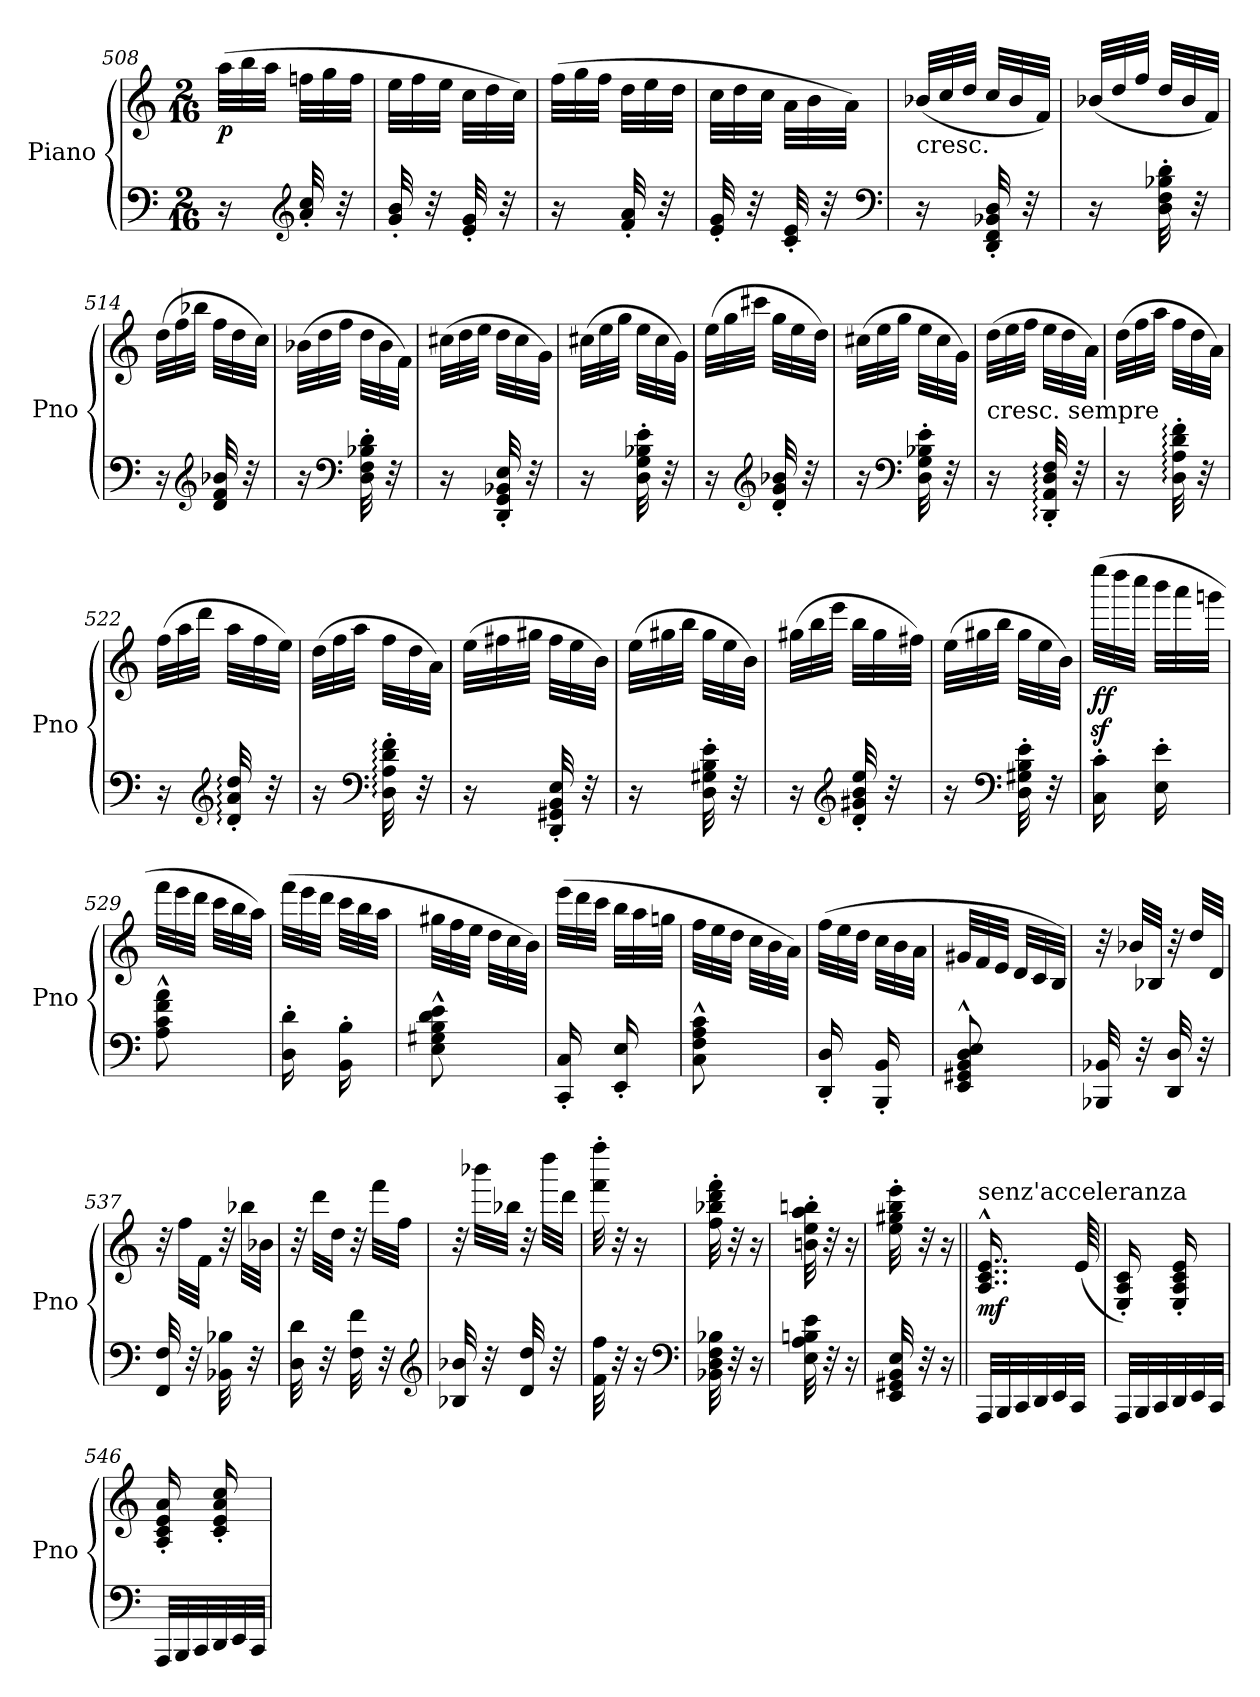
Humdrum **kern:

**kern	**kern	**dynam
*part1	*part1	*part1
*staff2	*staff1	*staff1/2
*I"Piano	*	*
*I'Pno	*	*
!!LO:PB:g=z
*clefF4	*clefG2	*
*k[]	*k[]	*
*C:	*C:	*
*M2/16	*M2/16	*
*	*Xtuplet	*
=508	=508	=508
!	!	!LO:DY:b
16r	(48aa\LLL	p
.	48bb\	.
.	48aa\JJJ	.
*clefG2	*	*
32a/' 32cc/'	48ffn\LLL	.
.	48gg\	.
32r	.	.
.	48ff\JJJ	.
=509	=509	=509
32g/' 32b/'	48ee\LLL	.
.	48ff\	.
32r	.	.
.	48ee\JJJ	.
32e/' 32g/'	48cc\LLL	.
.	48dd\	.
32r	.	.
.	48cc\JJJ)	.
=510	=510	=510
16r	(48ff\LLL	.
.	48gg\	.
.	48ff\JJJ	.
32f/' 32a/'	48dd\LLL	.
.	48ee\	.
32r	.	.
.	48dd\JJJ	.
=511	=511	=511
32e/' 32g/'	48cc\LLL	.
.	48dd\	.
32r	.	.
.	48cc\JJJ	.
32c/' 32e/'	48a\LLL	.
.	48b\	.
32r	.	.
.	48a\JJJ)	.
*clefF4	*	*
=512	=512	=512
!	!LO:TX:b:t=cresc.	!
16r	(48b-X/LLL	.
.	48cc/	.
.	48dd/JJJ	.
32DD/' 32FF/' 32BB-X/' 32D/'	48cc/LLL	.
.	48b-/	.
32r	.	.
.	48f/JJJ)	.
=513	=513	=513
16r	(48b-X/LLL	.
.	48dd/	.
.	48ff/JJJ	.
32D\' 32F\' 32B-X\' 32d\'	48dd/LLL	.
.	48b-/	.
32r	.	.
.	48f/JJJ)	.
=514	=514	=514
16r	(48dd\LLL	.
.	48ff\	.
.	48bb-X\JJJ	.
*clefG2	*	*
32d/ 32f/ 32b-X/	48ff\LLL	.
.	48dd\	.
32r	.	.
.	48cc\JJJ)	.
!!LO:PB:g=z
=515	=515	=515
16r	(48b-X\LLL	.
.	48dd\	.
.	48ff\JJJ	.
*clefF4	*	*
32D\' 32F\' 32B-X\' 32d\'	48dd\LLL	.
.	48b-\	.
32r	.	.
.	48f\JJJ)	.
=516	=516	=516
16r	(48cc#X\LLL	.
.	48dd\	.
.	48ee\JJJ	.
32DD/' 32GG/' 32BB-X/' 32E/'	48dd\LLL	.
.	48cc#\	.
32r	.	.
.	48g\JJJ)	.
=517	=517	=517
16r	(48cc#X\LLL	.
.	48ee\	.
.	48gg\JJJ	.
32D\' 32G\' 32B-X\' 32e\'	48ee\LLL	.
.	48cc#\	.
32r	.	.
.	48g\JJJ)	.
!!LO:PB:g=z
=518	=518	=518
16r	(48ee\LLL	.
.	48gg\	.
.	48ccc#X\JJJ	.
*clefG2	*	*
32d/' 32g/' 32b-X/'	48gg\LLL	.
.	48ee\	.
32r	.	.
.	48dd\JJJ)	.
=519	=519	=519
16r	(48cc#X\LLL	.
.	48ee\	.
.	48gg\JJJ	.
*clefF4	*	*
32D\' 32G\' 32B-X\' 32e\'	48ee\LLL	.
.	48cc#\	.
32r	.	.
.	48g\JJJ)	.
=520	=520	=520
!	!LO:TX:b:t=cresc. sempre	!
16r	(48dd\LLL	.
.	48ee\	.
.	48ff\JJJ	.
32DD/:' 32AA/:' 32D/:' 32F/:'	48ee\LLL	.
.	48dd\	.
32r	.	.
.	48a\JJJ)	.
=521	=521	=521
16r	(48dd\LLL	.
.	48ff\	.
.	48aa\JJJ	.
32D\:' 32A\:' 32d\:' 32f\:'	48ff\LLL	.
.	48dd\	.
32r	.	.
.	48a\JJJ)	.
!!LO:PB:g=z
=522	=522	=522
16r	(48ff\LLL	.
.	48aa\	.
.	48ddd\JJJ	.
*clefG2	*	*
32d/:' 32a/:' 32dd/:'	48aa\LLL	.
.	48ff\	.
32r	.	.
.	48ee\JJJ)	.
=523	=523	=523
16r	(48dd\LLL	.
.	48ff\	.
.	48aa\JJJ	.
*clefF4	*	*
32D\:' 32A\:' 32d\:' 32f\:'	48ff\LLL	.
.	48dd\	.
32r	.	.
.	48a\JJJ)	.
=524	=524	=524
16r	(48ee\LLL	.
.	48ff#X\	.
.	48gg#X\JJJ	.
32DD/' 32GG#X/' 32BB/' 32E/'	48ff#\LLL	.
.	48ee\	.
32r	.	.
.	48b\JJJ)	.
!!LO:PB:g=z
=525	=525	=525
16r	(48ee\LLL	.
.	48gg#X\	.
.	48bb\JJJ	.
32D\' 32G#X\' 32B\' 32e\'	48gg#\LLL	.
.	48ee\	.
32r	.	.
.	48b\JJJ)	.
=526	=526	=526
16r	(48gg#X\LLL	.
.	48bb\	.
.	48eee\JJJ	.
*clefG2	*	*
32d/' 32g#X/' 32b/' 32ee/'	48bb\LLL	.
.	48gg#\	.
32r	.	.
.	48ff#X\JJJ)	.
=527	=527	=527
16r	(48ee\LLL	.
.	48gg#X\	.
.	48bb\JJJ	.
*clefF4	*	*
32D\' 32G#X\' 32B\' 32e\'	48gg#\LLL	.
.	48ee\	.
32r	.	.
.	48b\JJJ)	.
!!LO:PB:g=z
=528	=528	=528
!	!	!LO:DY:b
16C\' 16c\'	(48eeeez>\LLL	ff
.	48dddd\	.
.	48cccc\JJJ	.
16E\' 16e\'	48bbb\LLL	.
.	48aaa\	.
.	48gggn\JJJ	.
=529	=529	=529
8A\^^ 8c\^^ 8f\^^ 8a\^^	48fff\LLL	.
.	48eee\	.
.	48ddd\JJJ	.
.	48ccc\LLL	.
.	48bb\	.
.	48aa\JJJ)	.
=530	=530	=530
16D\' 16d\'	(48fff\LLL	.
.	48eee\	.
.	48ddd\JJJ	.
16BB\' 16B\'	48ccc\LLL	.
.	48bb\	.
.	48aa\JJJ	.
!!LO:PB:g=z
=531	=531	=531
8E\^^ 8G#X\^^ 8B\^^ 8d\^^ 8e\^^	48gg#X\LLL	.
.	48ff\	.
.	48ee\JJJ	.
.	48dd\LLL	.
.	48cc\	.
.	48b\JJJ)	.
=532	=532	=532
16CC/' 16C/'	(48eee\LLL	.
.	48ddd\	.
.	48ccc\JJJ	.
16EE/' 16E/'	48bb\LLL	.
.	48aa\	.
.	48ggn\JJJ	.
=533	=533	=533
8C\^^ 8F\^^ 8A\^^ 8c\^^	48ff\LLL	.
.	48ee\	.
.	48dd\JJJ	.
.	48cc\LLL	.
.	48b\	.
.	48a\JJJ)	.
!!LO:PB:g=z
=534	=534	=534
16DD/' 16D/'	(48ff\LLL	.
.	48ee\	.
.	48dd\JJJ	.
16BBB/' 16BB/'	48cc\LLL	.
.	48b\	.
.	48a\JJJ	.
=535	=535	=535
8EE/^^ 8GG#X/^^ 8BB/^^ 8D/^^ 8E/^^	48g#X/LLL	.
.	48f/	.
.	48e/JJJ	.
.	48d/LLL	.
.	48c/	.
.	48B/JJJ)	.
=536	=536	=536
32BBB-X/ 32BB-X/	48r	.
.	48b-X/LLL	.
32r	.	.
.	48B-X/JJJ	.
32DD/ 32D/	48r	.
.	48dd/LLL	.
32r	.	.
.	48d/JJJ	.
!!LO:PB:g=z
=537	=537	=537
32FF/ 32F/	48r	.
.	48ff\LLL	.
32r	.	.
.	48f\JJJ	.
32BB-X\ 32B-X\	48r	.
.	48bb-X\LLL	.
32r	.	.
.	48b-X\JJJ	.
=538	=538	=538
32D\ 32d\	48r	.
.	48ddd\LLL	.
32r	.	.
.	48dd\JJJ	.
32F\ 32f\	48r	.
.	48fff\LLL	.
32r	.	.
.	48ff\JJJ	.
*clefG2	*	*
=539	=539	=539
32B-X/ 32b-X/	48r	.
.	48bbb-X\LLL	.
32r	.	.
.	48bb-X\JJJ	.
32d/ 32dd/	48r	.
.	48dddd\LLL	.
32r	.	.
.	48ddd\JJJ	.
!!LO:PB:g=z
=540	=540	=540
32f\ 32ff\	32fff\' 32ffff\'	.
32r	32r	.
16r	16r	.
*clefF4	*	*
=541	=541	=541
32BB-X\ 32D\ 32F\ 32B-X\	32ff\' 32bb-X\' 32ddd\' 32fff\'	.
32r	32r	.
16r	16r	.
=542	=542	=542
32E\ 32A\ 32Bn\ 32e\	32bn\' 32ee\' 32aa\' 32bbn\'	.
32r	32r	.
16r	16r	.
=543	=543	=543
32EE/ 32GG#X/ 32BB/ 32E/	32ee\' 32gg#X\' 32bb\' 32eee\'	.
32r	32r	.
16r	16r	.
=544||	=544||	=544||
*Xtuplet	*	*
!	!LO:TX:a:t=senz'acceleranza	!
!	!	!LO:DY:b
48AAA/LLL	16..A/^^ 16..c/^^ 16..e/^^	mf
48BBB/	.	.
48CC/	.	.
48DD/	.	.
48EE/	.	.
48CC/JJJ	.	.
.	(64e/	.
=545	=545	=545
48AAA/LLL	16E/' 16A/' 16c/')	.
48BBB/	.	.
48CC/	.	.
48DD/	16E/' 16A/' 16c/' 16e/'	.
48EE/	.	.
48CC/JJJ	.	.
=546	=546	=546
48AAA/LLL	16A/' 16c/' 16e/' 16a/'	.
48BBB/	.	.
48CC/	.	.
48DD/	16c/' 16e/' 16a/' 16cc/'	.
48EE/	.	.
48CC/JJJ	.	.
=	=	=
*-	*-	*-
